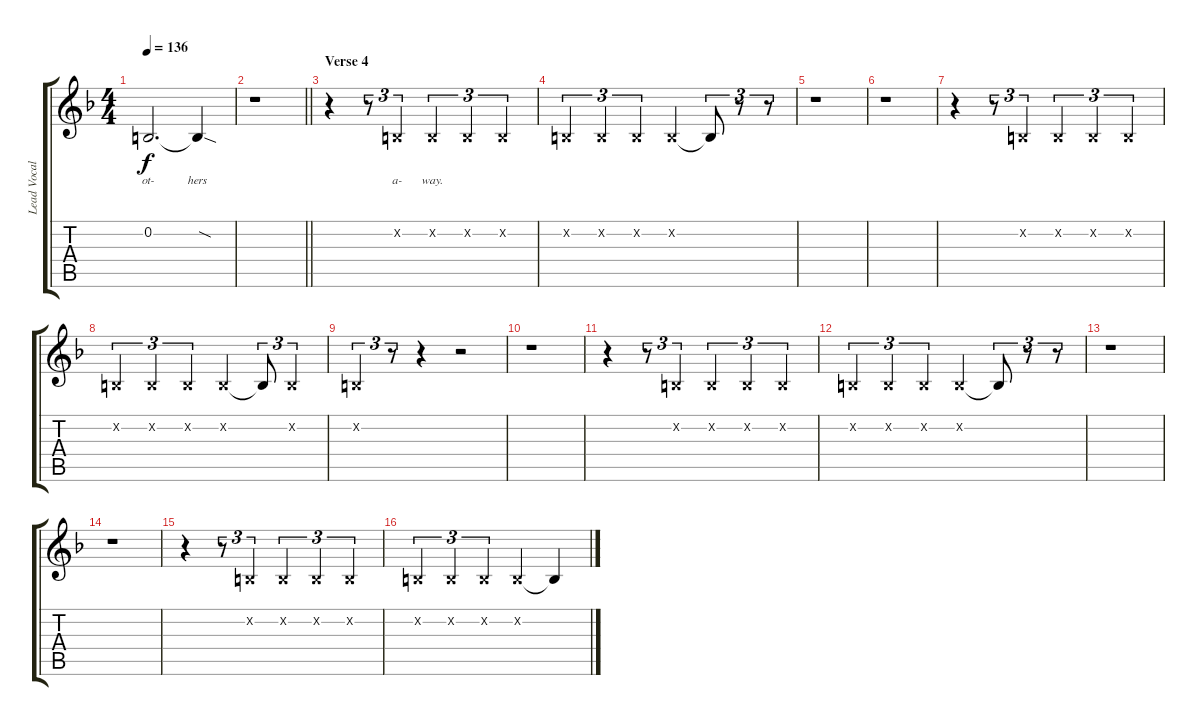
\track ("Lead Vocals" "Lead Vocal") {instrument lead6voice}
\staff {score tabs}
\tuning (E4 B3 G3 D3 A2 D2) {hide}
\ts (4 4)
\tempo 136
\clef g2
\ks dminor
0.2{t}.2{d lyrics (0 "ot-") lyrics (1 "") lyrics (2 "") lyrics (3 "") lyrics (4 "") dy f} 0.2{sod t}.4{lyrics (0 "hers") lyrics (1 "") lyrics (2 "") lyrics (3 "") lyrics (4 "")} |
\barLineRight lightlight
r.1 |
\section ("" "Verse 4")
r.4 r.8{tu (3 2)} 0.2{x}.4{tu (3 2) lyrics (0 "a-") lyrics (1 "") lyrics (2 "") lyrics (3 "") lyrics (4 "")} 0.2{x}.4{tu (3 2) lyrics (0 "way.") lyrics (1 "") lyrics (2 "") lyrics (3 "") lyrics (4 "")} 0.2{x}.4{tu (3 2)} 0.2{x}.4{tu (3 2)} |
0.2{x}.4{tu (3 2)} 0.2{x}.4{tu (3 2)} 0.2{x}.4{tu (3 2)} 0.2{x}.4 0.2{t}.8{tu (3 2)} r.8{tu (3 2)} r.8{tu (3 2)} |
r.1 |
r.1 |
r.4 r.8{tu (3 2)} 0.2{x}.4{tu (3 2)} 0.2{x}.4{tu (3 2)} 0.2{x}.4{tu (3 2)} 0.2{x}.4{tu (3 2)} |
0.2{x}.4{tu (3 2)} 0.2{x}.4{tu (3 2)} 0.2{x}.4{tu (3 2)} 0.2{x}.4 0.2{t}.8{tu (3 2)} 0.2{x}.4{tu (3 2)} |
0.2{x}.4{tu (3 2)} r.8{tu (3 2)} r.4 r.2 |
r.1 |
r.4 r.8{tu (3 2)} 0.2{x}.4{tu (3 2)} 0.2{x}.4{tu (3 2)} 0.2{x}.4{tu (3 2)} 0.2{x}.4{tu (3 2)} |
0.2{x}.4{tu (3 2)} 0.2{x}.4{tu (3 2)} 0.2{x}.4{tu (3 2)} 0.2{x}.4 0.2{t}.8{tu (3 2)} r.8{tu (3 2)} r.8{tu (3 2)} |
r.1 |
r.1 |
r.4 r.8{tu (3 2)} 0.2{x}.4{tu (3 2)} 0.2{x}.4{tu (3 2)} 0.2{x}.4{tu (3 2)} 0.2{x}.4{tu (3 2)} |
0.2{x}.4{tu (3 2)} 0.2{x}.4{tu (3 2)} 0.2{x}.4{tu (3 2)} 0.2{x}.4 0.2{t}.4
